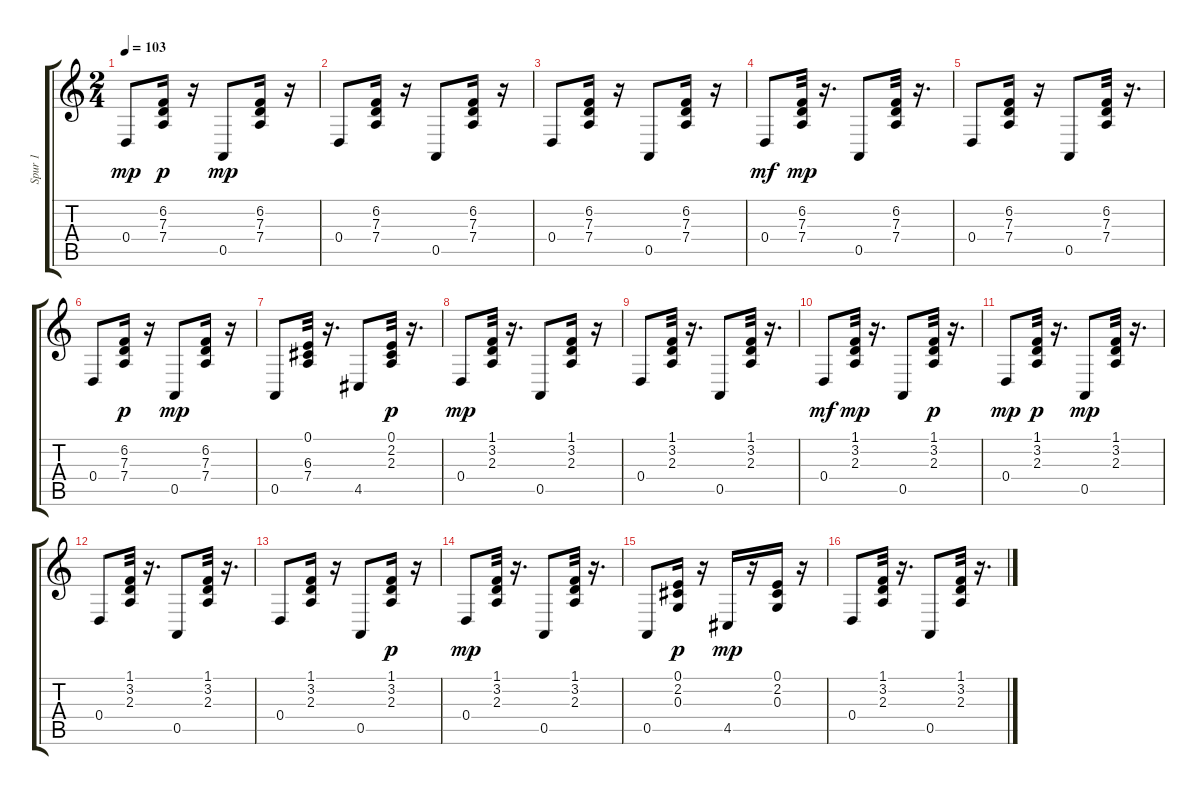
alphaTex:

\track ("Spur 1" "Spur 1") {instrument electricgrandpiano}
\staff {score tabs}
\tuning (E4 B3 G3 D3 A2 E2) {hide}
\ts (2 4)
\tempo 103
\clef g2
\ks c
0.4.8{dy mp} (6.2 7.3 7.4).16{dy p} r.16 0.5.8{dy mp} (6.2 7.3 7.4).16 r.16 |
0.4.8 (6.2 7.3 7.4).16 r.16 0.5.8 (6.2 7.3 7.4).16 r.16 |
0.4.8 (6.2 7.3 7.4).16 r.16 0.5.8 (6.2 7.3 7.4).16 r.16 |
0.4.8{dy mf} (6.2 7.3 7.4).32{dy mp} r.16{d} 0.5.8 (6.2 7.3 7.4).32 r.16{d} |
0.4.8 (6.2 7.3 7.4).16 r.16 0.5.8 (6.2 7.3 7.4).32 r.16{d} |
0.4.8 (6.2 7.3 7.4).16{dy p} r.16 0.5.8{dy mp} (6.2 7.3 7.4).16 r.16 |
0.5.8 (0.1 6.3 7.4).32 r.16{d} 4.5.8 (0.1 2.2 2.3).32{dy p} r.16{d} |
0.4.8{dy mp} (1.1 3.2 2.3).32 r.16{d} 0.5.8 (1.1 3.2 2.3).16 r.16 |
0.4.8 (1.1 3.2 2.3).32 r.16{d} 0.5.8 (1.1 3.2 2.3).32 r.16{d} |
0.4.8{dy mf} (1.1 3.2 2.3).32{dy mp} r.16{d} 0.5.8 (1.1 3.2 2.3).32{dy p} r.16{d} |
0.4.8{dy mp} (1.1 3.2 2.3).32{dy p} r.16{d} 0.5.8{dy mp} (1.1 3.2 2.3).32 r.16{d} |
0.4.8 (1.1 3.2 2.3).32 r.16{d} 0.5.8 (1.1 3.2 2.3).32 r.16{d} |
0.4.8 (1.1 3.2 2.3).16 r.16 0.5.8 (1.1 3.2 2.3).16{dy p} r.16 |
0.4.8{dy mp} (1.1 3.2 2.3).32 r.16{d} 0.5.8 (1.1 3.2 2.3).32 r.16{d} |
0.5.8 (0.1 2.2 0.3).16{dy p} r.16 4.5.16{dy mp} r.16 (0.1 2.2 0.3).16 r.16 |
0.4.8 (1.1 3.2 2.3).32 r.16{d} 0.5.8 (1.1 3.2 2.3).32 r.16{d}
